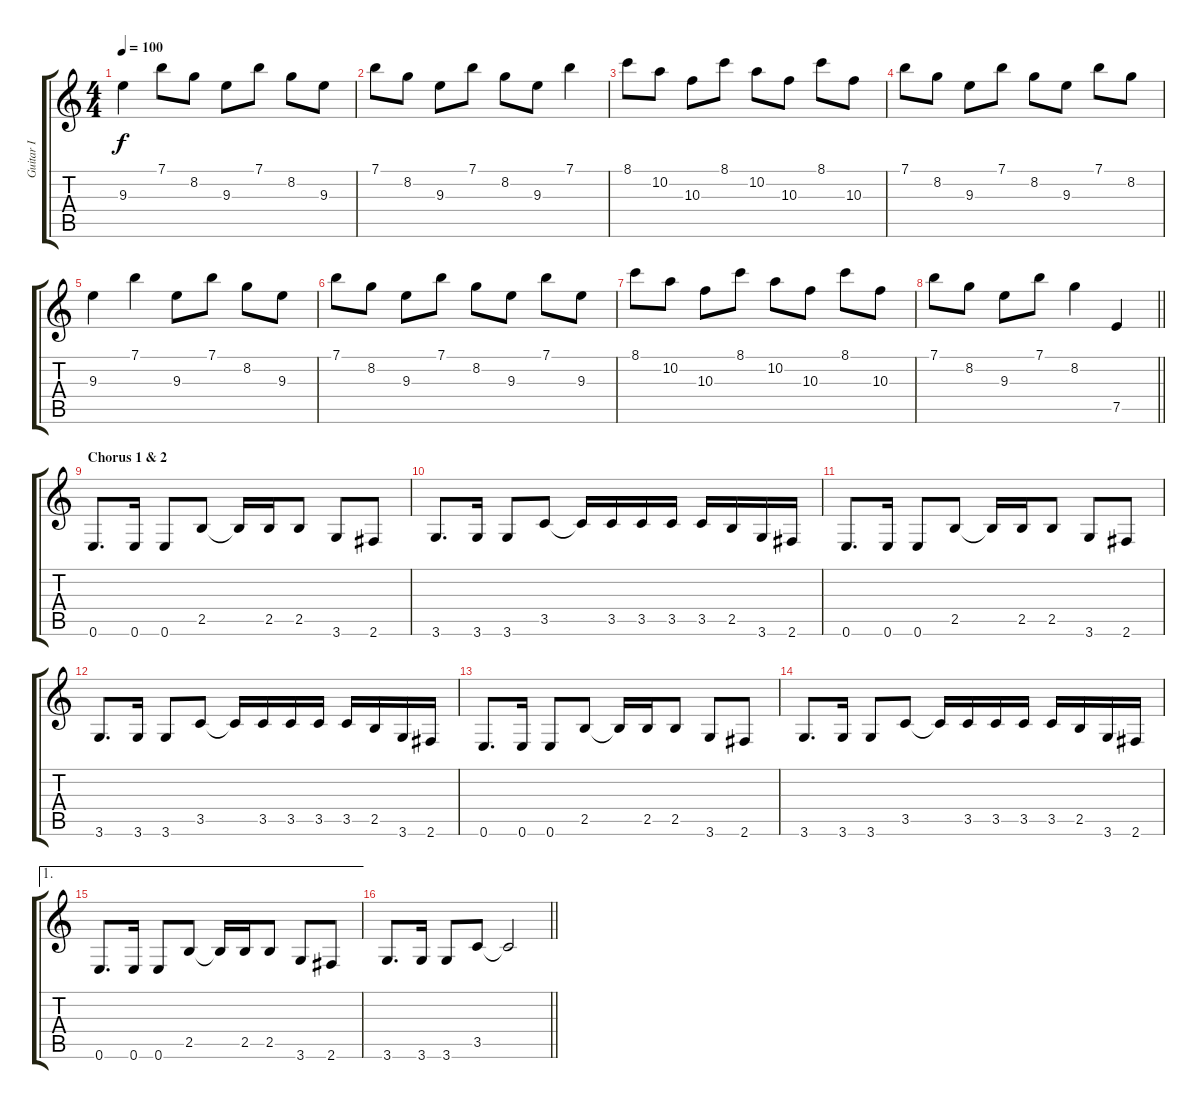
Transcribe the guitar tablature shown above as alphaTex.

\track ("Guitar I" "Guitar I") {instrument overdrivenguitar}
\staff {score tabs}
\tuning (E4 B3 G3 D3 A2 E2) {hide}
\ts (4 4)
\tempo 100
\clef g2
\ks c
9.3.4{dy f} 7.1.8 8.2.8 9.3.8 7.1.8 8.2.8 9.3.8 |
7.1.8 8.2.8 9.3.8 7.1.8 8.2.8 9.3.8 7.1.4 |
8.1.8 10.2.8 10.3.8 8.1.8 10.2.8 10.3.8 8.1.8 10.3.8 |
7.1.8 8.2.8 9.3.8 7.1.8 8.2.8 9.3.8 7.1.8 8.2.8 |
9.3.4 7.1.4 9.3.8 7.1.8 8.2.8 9.3.8 |
7.1.8 8.2.8 9.3.8 7.1.8 8.2.8 9.3.8 7.1.8 9.3.8 |
8.1.8 10.2.8 10.3.8 8.1.8 10.2.8 10.3.8 8.1.8 10.3.8 |
\barLineRight lightlight
7.1.8 8.2.8 9.3.8 7.1.8 8.2.4 7.5.4{instrument overdrivenguitar} |
\section ("" "Chorus 1 & 2")
0.6.8{d} 0.6.16 0.6.8 2.5.8 2.5{t}.16 2.5.16 2.5.8 3.6.8 2.6.8 |
3.6.8{d} 3.6.16 3.6.8 3.5.8 3.5{t}.16 3.5.16 3.5.16 3.5.16 3.5.16 2.5.16 3.6.16 2.6.16 |
0.6.8{d} 0.6.16 0.6.8 2.5.8 2.5{t}.16 2.5.16 2.5.8 3.6.8 2.6.8 |
3.6.8{d} 3.6.16 3.6.8 3.5.8 3.5{t}.16 3.5.16 3.5.16 3.5.16 3.5.16 2.5.16 3.6.16 2.6.16 |
0.6.8{d} 0.6.16 0.6.8 2.5.8 2.5{t}.16 2.5.16 2.5.8 3.6.8 2.6.8 |
3.6.8{d} 3.6.16 3.6.8 3.5.8 3.5{t}.16 3.5.16 3.5.16 3.5.16 3.5.16 2.5.16 3.6.16 2.6.16 |
\ae 1
0.6.8{d} 0.6.16 0.6.8 2.5.8 2.5{t}.16 2.5.16 2.5.8 3.6.8 2.6.8 |
\barLineRight lightlight
3.6.8{d} 3.6.16 3.6.8 3.5.8 3.5{t}.2
